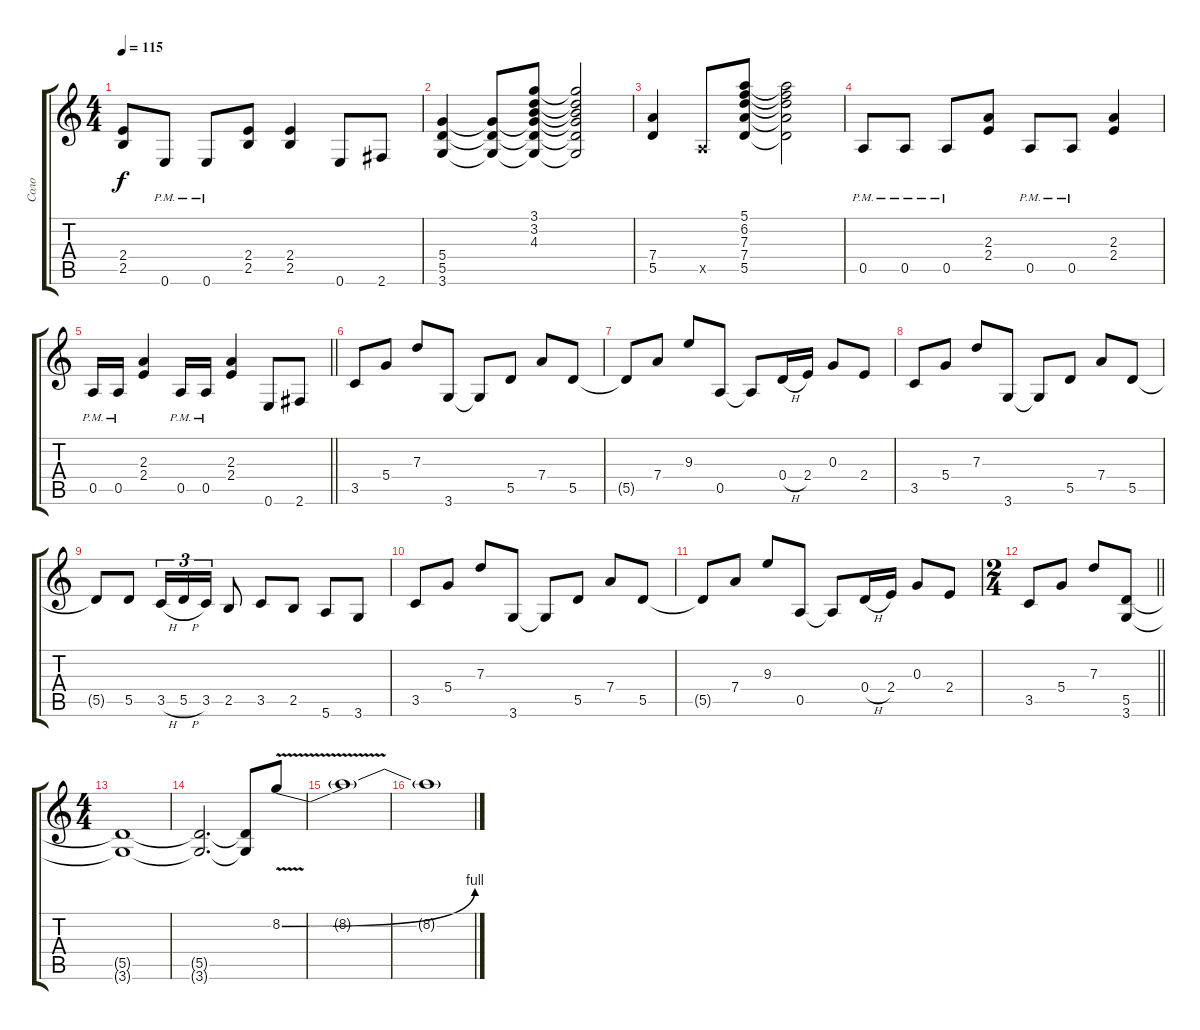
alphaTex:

\track ("Соло" "Соло") {instrument distortionguitar}
\staff {score tabs}
\tuning (E4 B3 G3 D3 A2 E2) {hide}
\ts (4 4)
\tempo 115
\clef g2
\ks c
(2.4 2.5).8{dy f} 0.6{pm}.8 0.6{pm}.8 (2.4 2.5).8 (2.4 2.5).4 0.6.8 2.6.8 |
(5.4 5.5 3.6).4 (5.4{t} 5.5{t} 3.6{t}).8 (3.1 3.2 4.3 5.4{t} 5.5{t} 3.6{t}).8 (3.1{t} 3.2{t} 4.3{t} 5.4{t} 5.5{t} 3.6{t}).2 |
(7.4 5.5).4 0.5{x}.8 (5.1 6.2 7.3 7.4 5.5).8 (5.1{t} 6.2{t} 7.3{t} 7.4{t} 5.5{t}).2 |
0.5{pm}.8 0.5{pm}.8 0.5{pm}.8 (2.3 2.4).8 0.5{pm}.8 0.5{pm}.8 (2.3 2.4).4 |
\barLineRight lightlight
0.5{pm}.16 0.5{pm}.16 (2.3 2.4).4 0.5{pm}.16 0.5{pm}.16 (2.3 2.4).4 0.6.8 2.6.8 |
3.5.8 5.4.8 7.3.8 3.6.8 3.6{t}.8 5.5.8 7.4.8 5.5.8 |
5.5{t}.8 7.4.8 9.3.8 0.5.8 0.5{t}.8 0.4{h}.16 2.4.16 0.3.8 2.4.8 |
3.5.8 5.4.8 7.3.8 3.6.8 3.6{t}.8 5.5.8 7.4.8 5.5.8 |
5.5{t}.8 5.5.8 3.5{h}.16{tu (3 2)} 5.5{h}.16{tu (3 2)} 3.5.16{tu (3 2)} 2.5.8 3.5.8 2.5.8 5.6.8 3.6.8 |
3.5.8 5.4.8 7.3.8 3.6.8 3.6{t}.8 5.5.8 7.4.8 5.5.8 |
5.5{t}.8 7.4.8 9.3.8 0.5.8 0.5{t}.8 0.4{h}.16 2.4.16 0.3.8 2.4.8 |
\ts (2 4)
\barLineRight lightlight
3.5.8 5.4.8 7.3.8 (5.5 3.6).8 |
\ts (4 4)
(5.5{t} 3.6{t}).1 |
(5.5{t} 3.6{t}).2{d} (5.5{t} 3.6{t}).8 8.2{be (bend 0 0 60 4) v}.8 |
8.2{t}.1 |
8.2{t}.1
